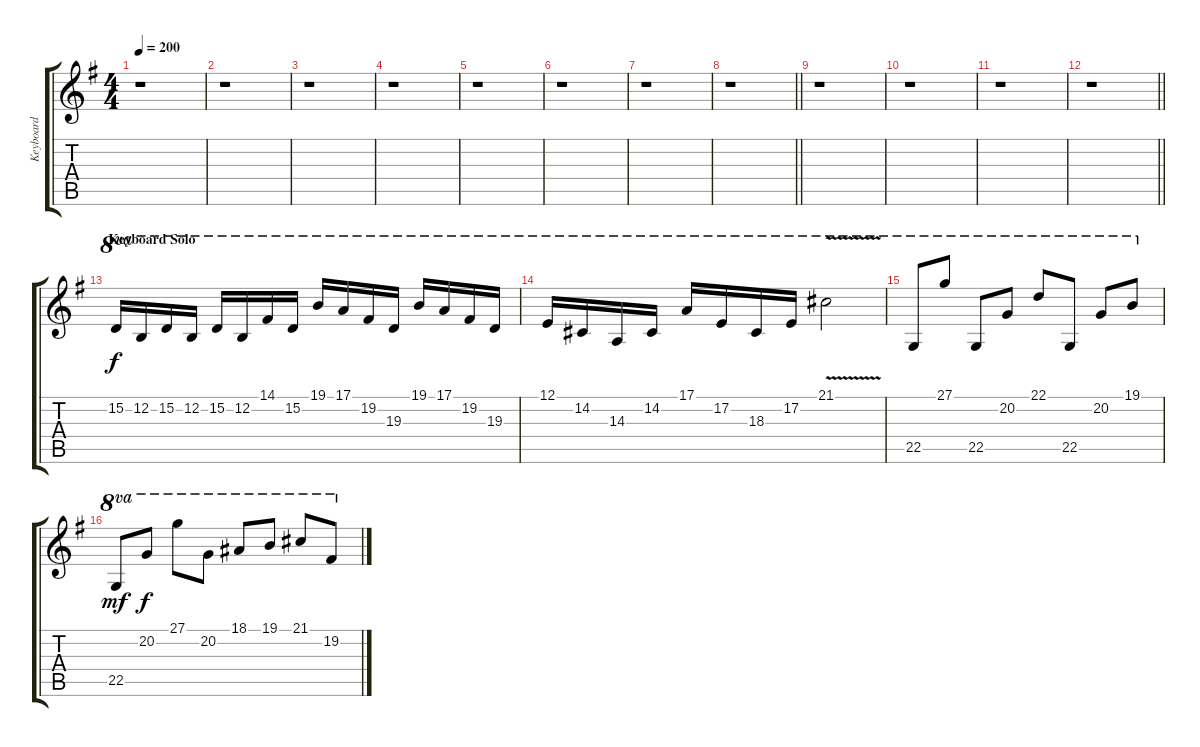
\track ("Keyboard" "Keyboard") {instrument lead1square}
\staff {score tabs}
\tuning (E4 B3 G3 D3 A2 E2) {hide}
\ts (4 4)
\section ("" "")
\tempo 200
\clef g2
\ks g
r.1{dy f} |
r.1 |
r.1 |
r.1 |
r.1 |
r.1 |
r.1 |
\barLineRight lightlight
r.1 |
\section ("" "")
r.1 |
r.1 |
r.1 |
\barLineRight lightlight
r.1 |
\section ("" "Keyboard Solo")
15.2.16{ot 8va volume 14 instrument synthbrass1} 12.2.16{ot 8va} 15.2.16{ot 8va} 12.2.16{ot 8va} 15.2.16{ot 8va} 12.2.16{ot 8va} 14.1.16{ot 8va} 15.2.16{ot 8va} 19.1.16{ot 8va} 17.1.16{ot 8va} 19.2.16{ot 8va} 19.3.16{ot 8va} 19.1.16{ot 8va} 17.1.16{ot 8va} 19.2.16{ot 8va} 19.3.16{ot 8va} |
12.1.16{ot 8va} 14.2.16{ot 8va} 14.3.16{ot 8va} 14.2.16{ot 8va} 17.1.16{ot 8va} 17.2.16{ot 8va} 18.3.16{ot 8va} 17.2.16{ot 8va} 21.1{v}.2{ot 8va} |
22.5.8{ot 8va} 27.1.8{ot 8va} 22.5.8{ot 8va} 20.2.8{ot 8va} 22.1.8{ot 8va} 22.5.8{ot 8va} 20.2.8{ot 8va} 19.1.8{ot 8va} |
22.5.8{ot 8va dy mf} 20.2.8{ot 8va dy f} 27.1.8{ot 8va} 20.2.8{ot 8va} 18.1.8{ot 8va} 19.1.8{ot 8va} 21.1.8{ot 8va} 19.2.8{ot 8va}
